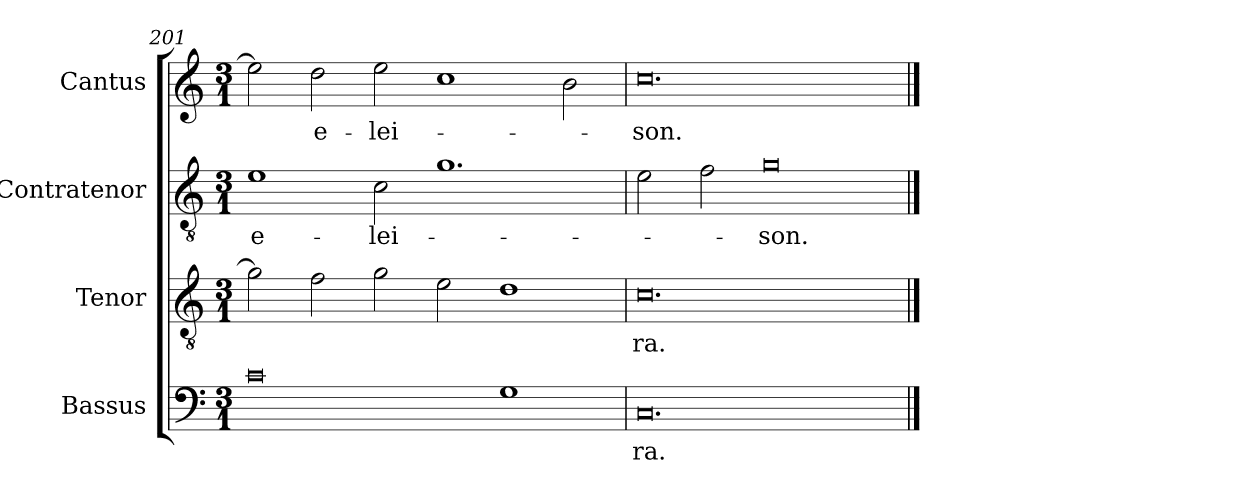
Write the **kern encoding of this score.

**kern	**text	**kern	**text	**kern	**text	**kern	**text
*part4	*part4	*part3	*part3	*part2	*part2	*part1	*part1
*staff4	*staff4	*staff3	*staff3	*staff2	*staff2	*staff1	*staff1
*I"Bassus	*	*I"Tenor	*	*I"Contratenor	*	*I"Cantus	*
*I'B	*	*I'T	*	*I'Ct	*	*I'Cn	*
*clefF4	*	*clefGv2	*	*clefGv2	*	*clefG2	*
*k[]	*	*k[]	*	*k[]	*	*k[]	*
*M3/1	*	*M3/1	*	*M3/1	*	*M3/1	*
=201	=201	=201	=201	=201	=201	=201	=201
0c	.	2g\]	.	1e	e-	2ee\]	.
.	.	2f\	.	.	.	2dd\	e-
.	.	2g\	.	2c\	-lei-	2ee\	-lei-
.	.	2e\	.	1.g	.	1cc	.
1G	.	1d	.	.	.	.	.
.	.	.	.	.	.	2b\	.
=202	=202	=202	=202	=202	=202	=202	=202
0.C	-ra.	0.c	-ra.	2e\	.	0.cc	-son.
.	.	.	.	2f\	.	.	.
.	.	.	.	0g	-son.	.	.
==	==	==	==	==	==	==	==
*-	*-	*-	*-	*-	*-	*-	*-
